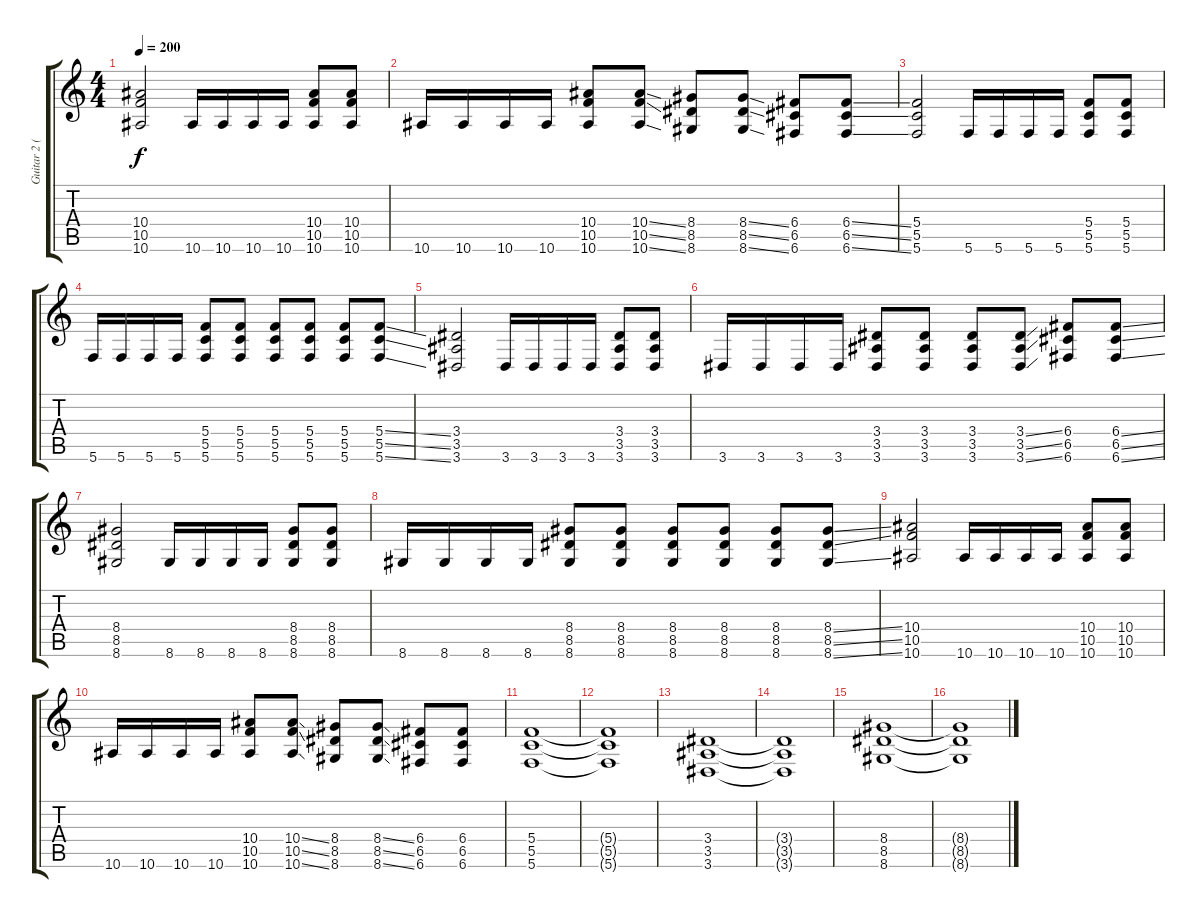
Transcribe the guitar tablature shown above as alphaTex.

\track ("Guitar 2 (Solo Guitar)" "Guitar 2 (") {instrument overdrivenguitar}
\staff {score tabs}
\tuning (D4 A3 F3 C3 G2 C2) {hide}
\ts (4 4)
\tempo 200
\clef g2
\ks c
(10.4 10.5 10.6).2{dy f} 10.6.16 10.6.16 10.6.16 10.6.16 (10.4 10.5 10.6).8 (10.4 10.5 10.6).8 |
10.6.16 10.6.16 10.6.16 10.6.16 (10.4 10.5 10.6).8 (10.4{ss} 10.5{ss} 10.6{ss}).8 (8.4 8.5 8.6).8 (8.4{ss} 8.5{ss} 8.6{ss}).8 (6.4 6.5 6.6).8 (6.4{ss} 6.5{ss} 6.6{ss}).8 |
(5.4 5.5 5.6).2 5.6.16 5.6.16 5.6.16 5.6.16 (5.4 5.5 5.6).8 (5.4 5.5 5.6).8 |
5.6.16 5.6.16 5.6.16 5.6.16 (5.4 5.5 5.6).8 (5.4 5.5 5.6).8 (5.4 5.5 5.6).8 (5.4 5.5 5.6).8 (5.4 5.5 5.6).8 (5.4{ss} 5.5{ss} 5.6{ss}).8 |
(3.4 3.5 3.6).2 3.6.16 3.6.16 3.6.16 3.6.16 (3.4 3.5 3.6).8 (3.4 3.5 3.6).8 |
3.6.16 3.6.16 3.6.16 3.6.16 (3.4 3.5 3.6).8 (3.4 3.5 3.6).8 (3.4 3.5 3.6).8 (3.4{ss} 3.5{ss} 3.6{ss}).8 (6.4 6.5 6.6).8 (6.4{ss} 6.5{ss} 6.6{ss}).8 |
(8.4 8.5 8.6).2 8.6.16 8.6.16 8.6.16 8.6.16 (8.4 8.5 8.6).8 (8.4 8.5 8.6).8 |
8.6.16 8.6.16 8.6.16 8.6.16 (8.4 8.5 8.6).8 (8.4 8.5 8.6).8 (8.4 8.5 8.6).8 (8.4 8.5 8.6).8 (8.4 8.5 8.6).8 (8.4{ss} 8.5{ss} 8.6{ss}).8 |
(10.4 10.5 10.6).2 10.6.16 10.6.16 10.6.16 10.6.16 (10.4 10.5 10.6).8 (10.4 10.5 10.6).8 |
10.6.16 10.6.16 10.6.16 10.6.16 (10.4 10.5 10.6).8 (10.4{ss} 10.5{ss} 10.6{ss}).8 (8.4 8.5 8.6).8 (8.4{ss} 8.5{ss} 8.6{ss}).8 (6.4 6.5 6.6).8 (6.4 6.5 6.6).8 |
(5.4 5.5 5.6).1 |
(5.4{t} 5.5{t} 5.6{t}).1 |
(3.4 3.5 3.6).1 |
(3.4{t} 3.5{t} 3.6{t}).1 |
(8.4 8.5 8.6).1 |
(8.4{t} 8.5{t} 8.6{t}).1
